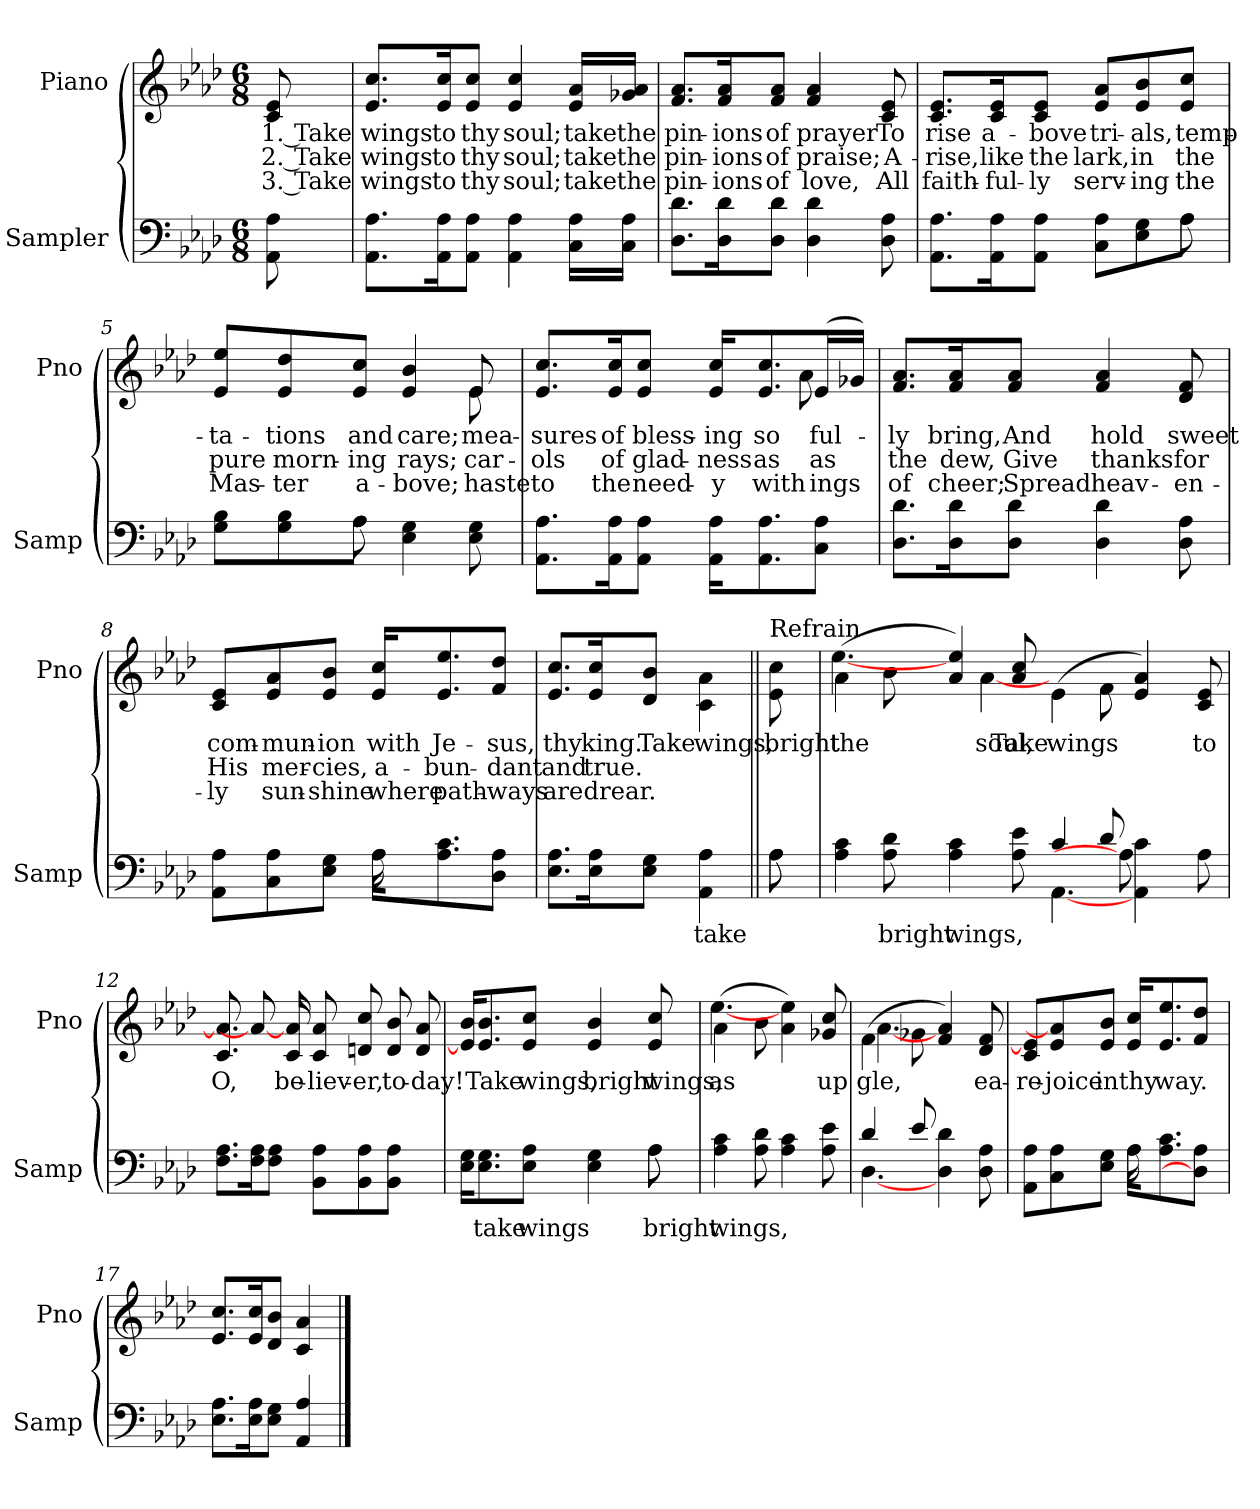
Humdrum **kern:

**kern	**text	**kern	**text	**text	**text
*part2	*part2	*part1	*part1	*part1	*part1
*staff2	*staff2	*staff1	*staff1	*staff1	*staff1
*I"Sampler	*	*I"Piano	*	*	*
*I'Samp	*	*I'Pno	*	*	*
*clefF4	*	*clefG2	*	*	*
*k[b-e-a-d-]	*	*k[b-e-a-d-]	*	*	*
*A-:	*	*A-:	*	*	*
*M6/8	*	*M6/8	*	*	*
=1	=1	=1	=1	=1	=1
8AA- 8A-	.	8c 8e-	1. Take	2. Take	3. Take
=2	=2	=2	=2	=2	=2
8.AA-\ 8.A-\L	.	8.e-/ 8.cc/L	wings	wings	wings
16AA-\ 16A-\K	.	16e-/ 16cc/K	to	to	to
8AA-\ 8A-\J	.	8e-/ 8cc/J	thy	thy	thy
4AA- 4A-	.	4e- 4cc	soul;	soul;	soul;
16C\ 16A-\LL	.	16e-/ 16a-/LL	take	take	take
16C\ 16A-\JJ	.	16g-X/ 16a-/JJ	the	the	the
=3	=3	=3	=3	=3	=3
8.D-\ 8.d-\L	.	8.f/ 8.a-/L	pin-	pin-	pin-
16D-\ 16d-\K	.	16f/ 16a-/K	-ions	-ions	-ions
8D-\ 8d-\J	.	8f/ 8a-/J	of	of	of
4D- 4d-	.	4f 4a-	prayer	praise;	love,
8D- 8A-	.	8c 8e-	To	A-	All
=4	=4	=4	=4	=4	=4
*^	*	*	*	*	*
8.AA-\ 8.A-\L	8ryy	.	8.c/ 8.e-/L	rise	-rise,	faith-
*v	*v	*	*	*	*	*
16AA-\ 16A-\K	.	16c/ 16e-/K	a-	like	-ful-
8AA-\ 8A-\J	.	8c/ 8e-/J	-bove	the	-ly
8C\ 8A-\L	.	8e-/ 8a-/L	tri-	lark,	serv-
8E-\ 8G\	.	8e-/ 8b-/	-als,	in	-ing
*^	*	*	*	*	*
8A-\J	8A-	.	8e-/ 8cc/J	temp-	the	the
=5	=5	=5	=5	=5	=5	=5
*	*	*	*^	*	*	*
8G\ 8B-\L	4ryy	.	8e-/ 8ee-/L	8ryy	-ta-	pure	Mas-
*	*	*	*v	*v	*	*	*
8G\ 8B-\	.	.	8e-/ 8dd-/	-tions	morn-	-ter
8A-\J	8A-	.	8e-/ 8cc/J	and	-ing	a-
4E- 4G	4.ryy	.	4e- 4b-	care;	rays;	-bove;
*	*	*	*^	*	*	*
8E- 8G	.	.	8e-/	8e-	mea-	car-	haste
*v	*v	*	*	*	*	*	*
=6	=6	=6	=6	=6	=6	=6
8.AA-\ 8.A-\L	.	8.e-/ 8.cc/L	8ryy	-sures	-ols	to
*	*	*v	*v	*	*	*
16AA-\ 16A-\K	.	16e-/ 16cc/K	of	of	the
8AA-\ 8A-\J	.	8e-/ 8cc/J	bless-	glad-	need-
16AA-\ 16A-\KL	.	16e-/ 16cc/KL	-ing	-ness	-y
8.AA-\ 8.A-\	.	8.e-/ 8.cc/	so	as	with
*	*	*^	*	*	*
8C\ 8A-\J	.	(16e-/L	8a-	-ful-	as	-ings
.	.	16g-X/JJ)	.	.	.	.
*	*	*v	*v	*	*	*
=7	=7	=7	=7	=7	=7
8.D-\ 8.d-\L	.	8.f/ 8.a-/L	-ly	the	of
16D-\ 16d-\K	.	16f/ 16a-/K	bring,	dew,	cheer;
8D-\ 8d-\J	.	8f/ 8a-/J	And	Give	Spread
4D- 4d-	.	4f 4a-	hold	thanks	heav-
8D- 8A-	.	8d- 8f	sweet	for	-en-
=8	=8	=8	=8	=8	=8
*^	*	*	*	*	*
8AA-\ 8A-\L	4.ryy	.	8c/ 8e-/L	com-	His	-ly
8C\ 8A-\	.	.	8e-/ 8a-/	-mun-	mer-	sun-
8E-\ 8G\J	.	.	8e-/ 8b-/J	-ion	-cies,	-shine
16A-\KL	16A-	.	16e-/ 16cc/KL	with	a-	where
8.A-\ 8.c\	4ryy	.	8.e-/ 8.ee-/	Je-	-bun-	path-
8D-\ 8A-\J	.	.	8f/ 8dd-/J	-sus,	-dant	-ways
.	16ryy	.	.	.	.	.
*v	*v	*	*	*	*	*
=9	=9	=9	=9	=9	=9
8.E-\ 8.A-\L	.	8.e-/ 8.cc/L	thy	and	are
16E-\ 16A-\K	.	16e-/ 16cc/K	king.	true.	drear.
8E-\ 8G\J	.	8d-/ 8b-/J	Take	.	.
4AA- 4A-	take	4c\ 4a-\	wings,	.	.
=10||	=10||	=10||	=10||	=10||	=10||
*^	*	*	*	*	*
!	!	!	!LO:TX:t=Refrain	!	!	!
8A-\	8A-	.	8e-\ 8cc\	bright	.	.
=11	=11	=11	=11	=11	=11	=11
*	*	*	*^	*	*	*
4A- 4c	2.ryy	.	(4a-\	[4.ee-	the	.	.
8A- 8d-	.	bright	8b-\	.	.	.	.
4A- 4c	.	wings,	4a- 4ee-)	8ryy	.	.	.
.	.	.	.	[4a-	soul,	.	.
8A- 8e-	.	.	8a- 8cc	.	Take	.	.
4c/	[4.AA-	.	(4e-\	2.ryy	wings	.	.
8d-/	.	.	8f\	.	.	.	.
4AA-\ 4c\	8A-]	.	4e- 4a-)	.	.	.	.
.	4ryy	.	.	.	.	.	.
8A-\	.	.	8c 8e-	.	to	.	.
*v	*v	*	*	*	*	*	*
*	*	*v	*v	*	*	*
=12	=12	=12	=12	=12	=12
8.F\ 8.A-\L	.	8.c 8.a-]	O,	.	.
16F\ 16A-\K	.	8a-_	.	.	.
8F\ 8A-\J	.	.	.	.	.
.	.	16c 16a-	be-	.	.
8BB-\ 8A-\L	.	8c 8a-	-liev-	.	.
8BB-\ 8A-\	.	8dn 8cc	-er,	.	.
8BB-\ 8A-\J	.	8d 8b-	to-	.	.
8ryy	.	8d 8a-	-day!	.	.
=13	=13	=13	=13	=13	=13
*^	*	*	*	*	*
16E-\ 16G\KL	8ryy	.	16e-]/ 16b-/KL	.	.	.
8.E-\ 8.G\	.	take	8.e-/ 8.b-/	Take	.	.
*v	*v	*	*	*	*	*
8E-\ 8A-\J	wings	8e-/ 8cc/J	wings,	.	.
4E- 4G	.	4e- 4b-	bright	.	.
*^	*	*	*	*	*
8A-\	8A-	bright	8e- 8cc	wings;	.	.
*v	*v	*	*	*	*	*
=14	=14	=14	=14	=14	=14
*	*	*^	*	*	*
4A- 4c	wings,	(4a-\	[4.ee-	as	.	.
8A- 8d-	.	8b-\	.	.	.	.
4A- 4c	.	4a- 4ee-)	4.ryy	.	.	.
8A- 8e-	.	8g-X 8cc	.	up	.	.
=15	=15	=15	=15	=15	=15	=15
*^	*	*	*	*	*	*
4d-/	[4.D-	.	(4f\	[4.a-	-gle,	.	.
8e-/	.	.	8g-X\	.	.	.	.
4D- 4d-	4.ryy	.	4f 4a-)	4.ryy	.	.	.
8D- 8A-	.	.	8d- 8f	.	ea-	.	.
*	*	*	*v	*v	*	*	*
=16	=16	=16	=16	=16	=16	=16
8AA-\ 8A-\L	4.ryy	.	8c/ 8e-]/L	re-	.	.
8C\ 8A-\	.	.	8e-/ 8a-]/	-joice	.	.
8E-\ 8G\J	.	.	8e-/ 8b-/J	in	.	.
16A-\KL	16A-	.	16e-/ 16cc/KL	thy	.	.
8.A-\ 8.c\	4ryy	.	8.e-/ 8.ee-/	way.	.	.
8D-]\ 8A-\J	.	.	8f/ 8dd-/J	.	.	.
.	16ryy	.	.	.	.	.
*v	*v	*	*	*	*	*
=17	=17	=17	=17	=17	=17
8.E-\ 8.A-\L	.	8.e-/ 8.cc/L	.	.	.
16E-\ 16A-\K	.	16e-/ 16cc/K	.	.	.
8E-\ 8G\J	.	8d-/ 8b-/J	.	.	.
4AA-/ 4A-/	.	4c 4a-	.	.	.
==	==	==	==	==	==
*-	*-	*-	*-	*-	*-
